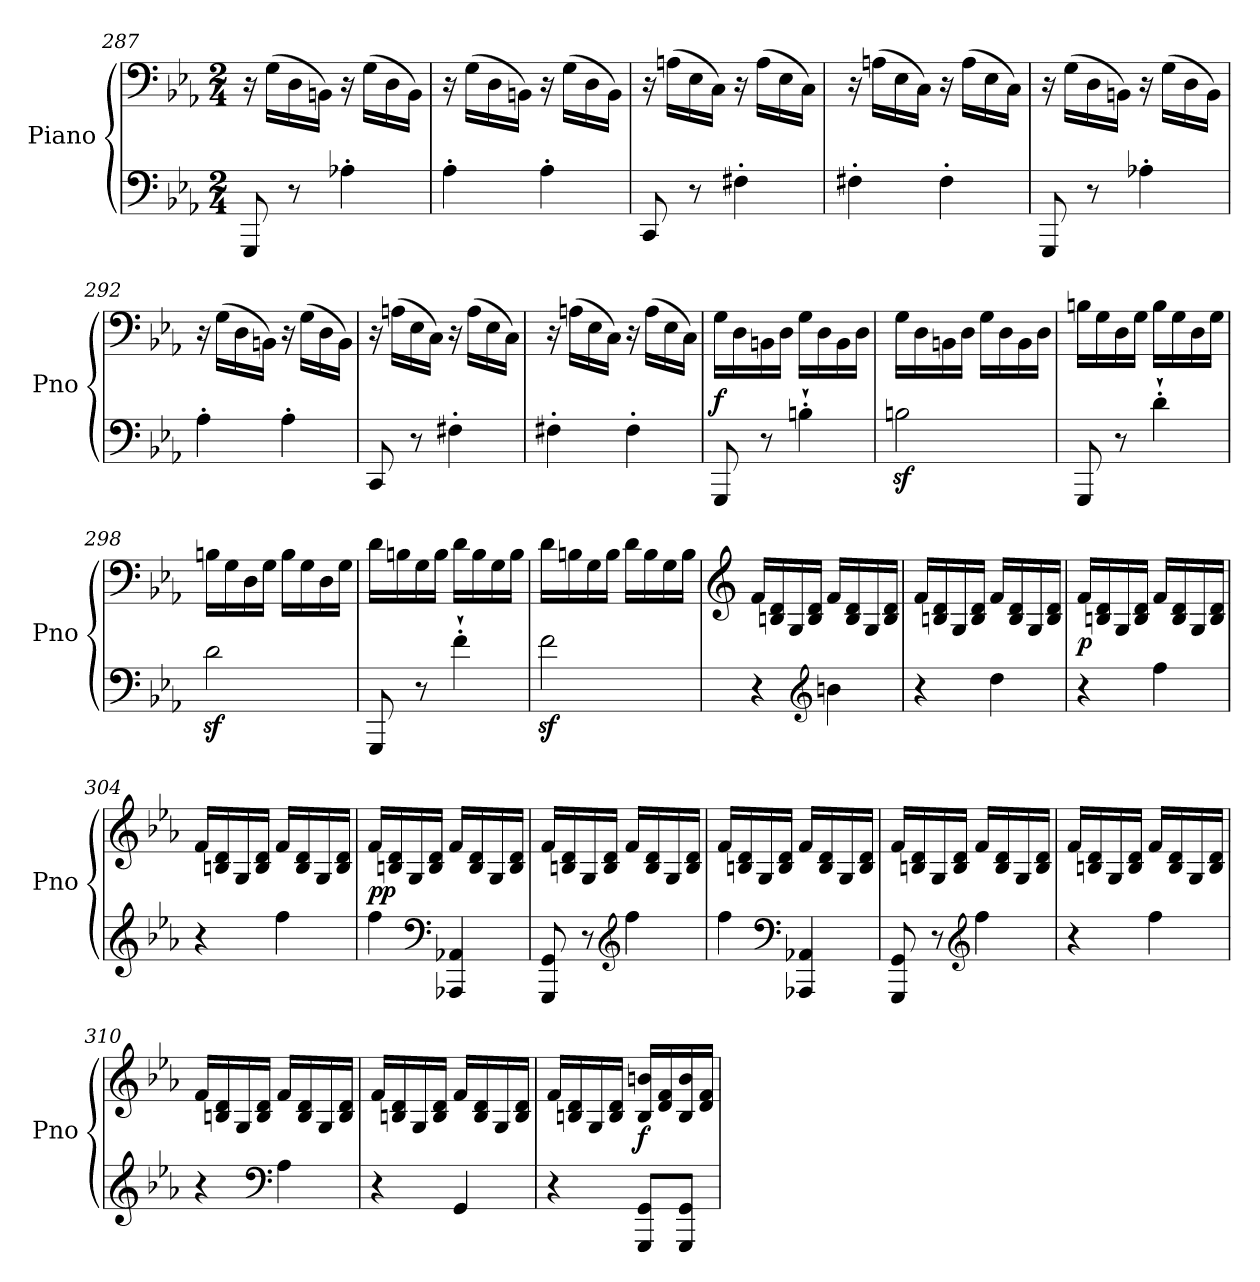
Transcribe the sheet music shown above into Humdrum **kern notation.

**kern	**kern	**dynam
*part1	*part1	*part1
*staff2	*staff1	*staff1/2
*I"Piano	*	*
*I'Pno	*	*
*clefF4	*clefF4	*
*k[b-e-a-]	*k[b-e-a-]	*
*M2/4	*M2/4	*
=287	=287	=287
!	!	!LO:DY:b
8GGG/	16r	other-dynamics
.	(16G\LL	.
8r	16D\	.
.	16BBn\JJ)	.
4A-X'\	16r	.
.	(16G\LL	.
.	16D\	.
.	16BB\JJ)	.
=288	=288	=288
4A-'\	16r	.
.	(16G\LL	.
.	16D\	.
.	16BBn\JJ)	.
4A-'\	16r	.
.	(16G\LL	.
.	16D\	.
.	16BB\JJ)	.
!!LO:LB:g=z
=289	=289	=289
8CC/	16r	.
.	(16An\LL	.
8r	16E-\	.
.	16C\JJ)	.
4F#X'\	16r	.
.	(16A\LL	.
.	16E-\	.
.	16C\JJ)	.
=290	=290	=290
4F#X'\	16r	.
.	(16An\LL	.
.	16E-\	.
.	16C\JJ)	.
4F#'\	16r	.
.	(16A\LL	.
.	16E-\	.
.	16C\JJ)	.
=291	=291	=291
8GGG/	16r	.
.	(16G\LL	.
8r	16D\	.
.	16BBn\JJ)	.
4A-X'\	16r	.
.	(16G\LL	.
.	16D\	.
.	16BB\JJ)	.
=292	=292	=292
4A-'\	16r	.
.	(16G\LL	.
.	16D\	.
.	16BBn\JJ)	.
4A-'\	16r	.
.	(16G\LL	.
.	16D\	.
.	16BB\JJ)	.
=293	=293	=293
8CC/	16r	.
.	(16An\LL	.
8r	16E-\	.
.	16C\JJ)	.
4F#X'\	16r	.
.	(16A\LL	.
.	16E-\	.
.	16C\JJ)	.
!!LO:LB:g=z
=294	=294	=294
4F#X'\	16r	.
.	(16An\LL	.
.	16E-\	.
.	16C\JJ)	.
4F#'\	16r	.
.	(16A\LL	.
.	16E-\	.
.	16C\JJ)	.
=295	=295	=295
!	!	!LO:DY:a=2
8GGG/	16G\LL	f
.	16D\	.
8r	16BBn\	.
.	16D\JJ	.
4Bn`'\	16G\LL	.
.	16D\	.
.	16BB\	.
.	16D\JJ	.
=296	=296	=296
2Bnz<\	16G\LL	.
.	16D\	.
.	16BBn\	.
.	16D\JJ	.
.	16G\LL	.
.	16D\	.
.	16BB\	.
.	16D\JJ	.
=297	=297	=297
8GGG/	16Bn\LL	.
.	16G\	.
8r	16D\	.
.	16G\JJ	.
4d`'\	16B\LL	.
.	16G\	.
.	16D\	.
.	16G\JJ	.
=298	=298	=298
2dz<\	16Bn\LL	.
.	16G\	.
.	16D\	.
.	16G\JJ	.
.	16B\LL	.
.	16G\	.
.	16D\	.
.	16G\JJ	.
!!LO:PB:g=z
=299	=299	=299
8GGG/	16d\LL	.
.	16Bn\	.
8r	16G\	.
.	16B\JJ	.
4f`'\	16d\LL	.
.	16B\	.
.	16G\	.
.	16B\JJ	.
=300	=300	=300
2fz<\	16d\LL	.
.	16Bn\	.
.	16G\	.
.	16B\JJ	.
.	16d\LL	.
.	16B\	.
.	16G\	.
.	16B\JJ	.
=301	=301	=301
*	*clefG2	*
!	!	!LO:DY:b
4r	16f/LL	other-dynamics
.	16Bn/ 16d/	.
.	16G/	.
.	16B/ 16d/JJ	.
*clefG2	*	*
4bn\	16f/LL	.
.	16B/ 16d/	.
.	16G/	.
.	16B/ 16d/JJ	.
=302	=302	=302
4r	16f/LL	.
.	16Bn/ 16d/	.
.	16G/	.
.	16B/ 16d/JJ	.
4dd\	16f/LL	.
.	16B/ 16d/	.
.	16G/	.
.	16B/ 16d/JJ	.
!!LO:LB:g=z
=303	=303	=303
!	!	!LO:DY:b
4r	16f/LL	p
.	16Bn/ 16d/	.
.	16G/	.
.	16B/ 16d/JJ	.
!	!	!LO:DY:b
4ff\	16f/LL	other-dynamics
.	16B/ 16d/	.
.	16G/	.
.	16B/ 16d/JJ	.
=304	=304	=304
4r	16f/LL	.
.	16Bn/ 16d/	.
.	16G/	.
.	16B/ 16d/JJ	.
4ff\	16f/LL	.
.	16B/ 16d/	.
.	16G/	.
.	16B/ 16d/JJ	.
=305	=305	=305
!	!	!LO:DY:b
4ff\	16f/LL	pp
.	16Bn/ 16d/	.
.	16G/	.
.	16B/ 16d/JJ	.
*clefF4	*	*
4AAA-X/ 4AA-X/	16f/LL	.
.	16B/ 16d/	.
.	16G/	.
.	16B/ 16d/JJ	.
=306	=306	=306
8GGG/ 8GG/	16f/LL	.
.	16Bn/ 16d/	.
8r	16G/	.
.	16B/ 16d/JJ	.
*clefG2	*	*
4ff\	16f/LL	.
.	16B/ 16d/	.
.	16G/	.
.	16B/ 16d/JJ	.
!!LO:LB:g=z
=307	=307	=307
4ff\	16f/LL	.
.	16Bn/ 16d/	.
.	16G/	.
.	16B/ 16d/JJ	.
*clefF4	*	*
4AAA-X/ 4AA-X/	16f/LL	.
.	16B/ 16d/	.
.	16G/	.
.	16B/ 16d/JJ	.
=308	=308	=308
8GGG/ 8GG/	16f/LL	.
.	16Bn/ 16d/	.
8r	16G/	.
.	16B/ 16d/JJ	.
*clefG2	*	*
!	!	!LO:DY:b
4ff\	16f/LL	other-dynamics
.	16B/ 16d/	.
.	16G/	.
.	16B/ 16d/JJ	.
=309	=309	=309
4r	16f/LL	.
.	16Bn/ 16d/	.
.	16G/	.
.	16B/ 16d/JJ	.
4ff\	16f/LL	.
.	16B/ 16d/	.
.	16G/	.
.	16B/ 16d/JJ	.
=310	=310	=310
4r	16f/LL	.
.	16Bn/ 16d/	.
.	16G/	.
.	16B/ 16d/JJ	.
*clefF4	*	*
4A-\	16f/LL	.
.	16B/ 16d/	.
.	16G/	.
.	16B/ 16d/JJ	.
!!LO:LB:g=z
=311	=311	=311
4r	16f/LL	.
.	16Bn/ 16d/	.
.	16G/	.
.	16B/ 16d/JJ	.
4GG/	16f/LL	.
.	16B/ 16d/	.
.	16G/	.
.	16B/ 16d/JJ	.
=312	=312	=312
4r	16f/LL	.
.	16Bn/ 16d/	.
.	16G/	.
.	16B/ 16d/JJ	.
!	!	!LO:DY:b
8GGG/ 8GG/L	16B/ 16bn/LL	f
.	16d/ 16f/	.
8GGG/ 8GG/J	16B/ 16b/	.
.	16d/ 16f/JJ	.
=	=	=
*-	*-	*-
